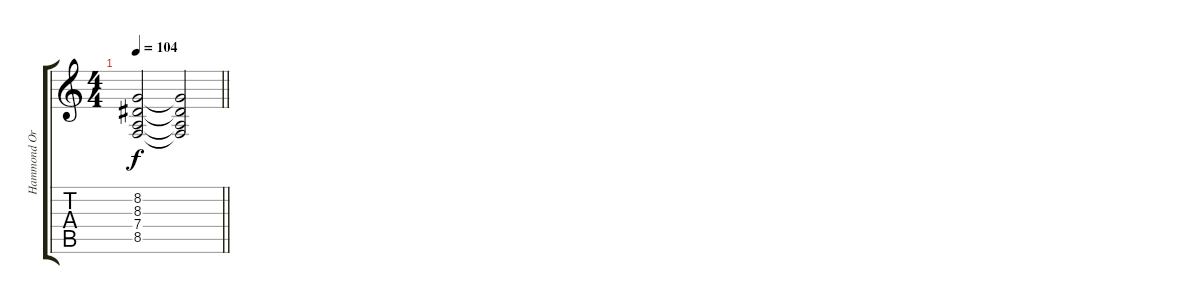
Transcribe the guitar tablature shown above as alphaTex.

\track ("Hammond Organ" "Hammond Or") {instrument drawbarorgan}
\staff {score tabs}
\tuning (E4 B3 G3 D3 A2 E2) {hide}
\ts (4 4)
\tempo 104
\clef g2
\barLineRight lightlight
\ks c
(8.2{t} 8.3{t} 7.4{t} 8.5{t}).2{dy f} (8.2{t} 8.3{t} 7.4{t} 8.5{t}).2
